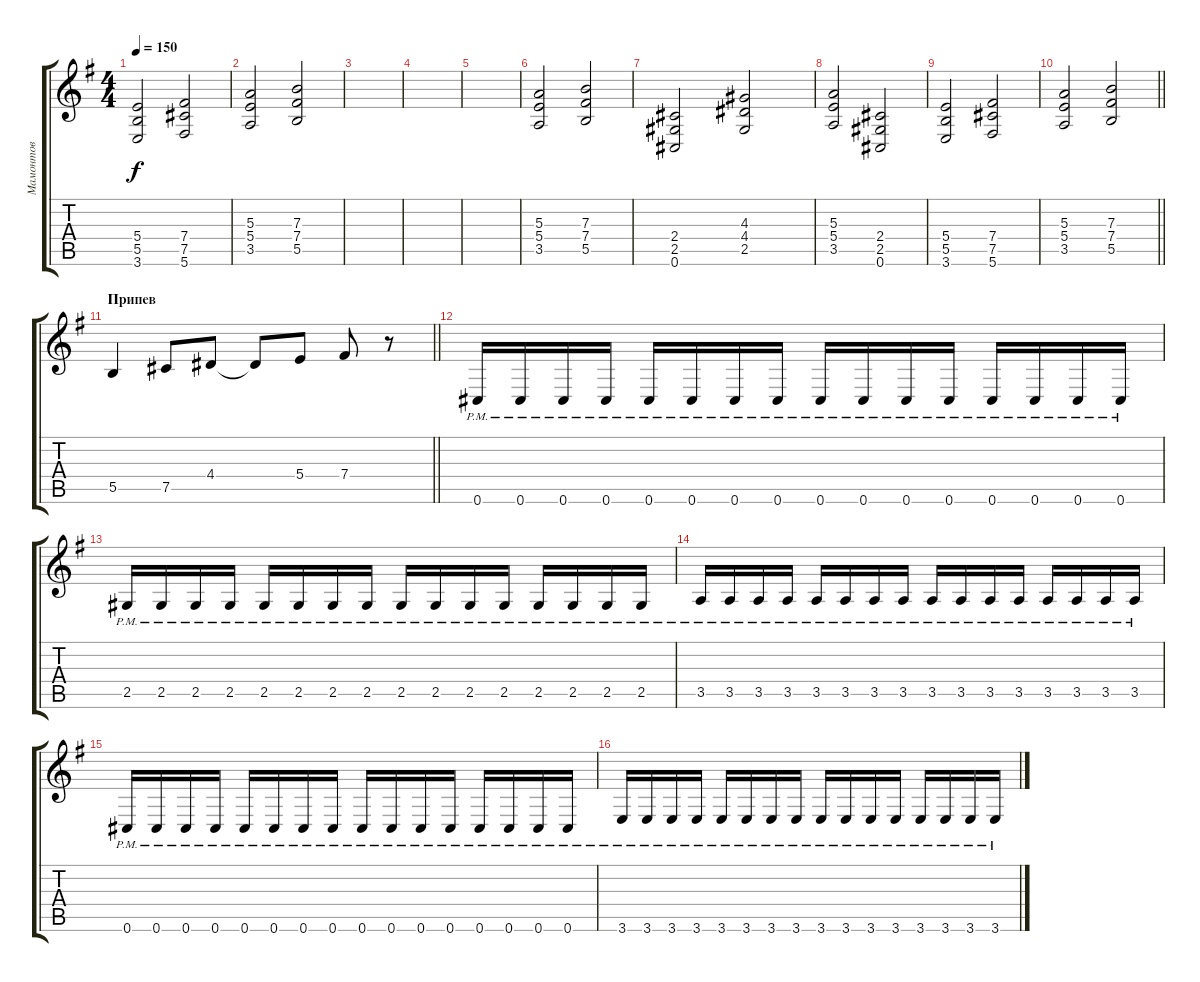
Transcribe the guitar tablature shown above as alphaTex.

\track ("Мамонтов" "Мамонтов") {instrument distortionguitar}
\staff {score tabs}
\tuning (Db4 Ab3 E3 B2 Gb2 Db2) {hide}
\ts (4 4)
\tempo 150
\clef g2
\ks g
(5.4 5.5 3.6).2{dy f} (7.4 7.5 5.6).2 |
(5.3 5.4 3.5).2 (7.3 7.4 5.5).2 |
|
|
|
(5.3 5.4 3.5).2 (7.3 7.4 5.5).2 |
(2.4 2.5 0.6).2 (4.3 4.4 2.5).2 |
(5.3 5.4 3.5).2 (2.4 2.5 0.6).2 |
(5.4 5.5 3.6).2 (7.4 7.5 5.6).2 |
\barLineRight lightlight
(5.3 5.4 3.5).2 (7.3 7.4 5.5).2 |
\section ("" "Припев")
\barLineRight lightlight
5.5.4 7.5.8 4.4.8 4.4{t}.8 5.4.8 7.4.8 r.8 |
0.6{pm}.16 0.6{pm}.16 0.6{pm}.16 0.6{pm}.16 0.6{pm}.16 0.6{pm}.16 0.6{pm}.16 0.6{pm}.16 0.6{pm}.16 0.6{pm}.16 0.6{pm}.16 0.6{pm}.16 0.6{pm}.16 0.6{pm}.16 0.6{pm}.16 0.6{pm}.16 |
2.5{pm}.16 2.5{pm}.16 2.5{pm}.16 2.5{pm}.16 2.5{pm}.16 2.5{pm}.16 2.5{pm}.16 2.5{pm}.16 2.5{pm}.16 2.5{pm}.16 2.5{pm}.16 2.5{pm}.16 2.5{pm}.16 2.5{pm}.16 2.5{pm}.16 2.5{pm}.16 |
3.5{pm}.16 3.5{pm}.16 3.5{pm}.16 3.5{pm}.16 3.5{pm}.16 3.5{pm}.16 3.5{pm}.16 3.5{pm}.16 3.5{pm}.16 3.5{pm}.16 3.5{pm}.16 3.5{pm}.16 3.5{pm}.16 3.5{pm}.16 3.5{pm}.16 3.5{pm}.16 |
0.6{pm}.16 0.6{pm}.16 0.6{pm}.16 0.6{pm}.16 0.6{pm}.16 0.6{pm}.16 0.6{pm}.16 0.6{pm}.16 0.6{pm}.16 0.6{pm}.16 0.6{pm}.16 0.6{pm}.16 0.6{pm}.16 0.6{pm}.16 0.6{pm}.16 0.6{pm}.16 |
3.6{pm}.16 3.6{pm}.16 3.6{pm}.16 3.6{pm}.16 3.6{pm}.16 3.6{pm}.16 3.6{pm}.16 3.6{pm}.16 3.6{pm}.16 3.6{pm}.16 3.6{pm}.16 3.6{pm}.16 3.6{pm}.16 3.6{pm}.16 3.6{pm}.16 3.6{pm}.16
